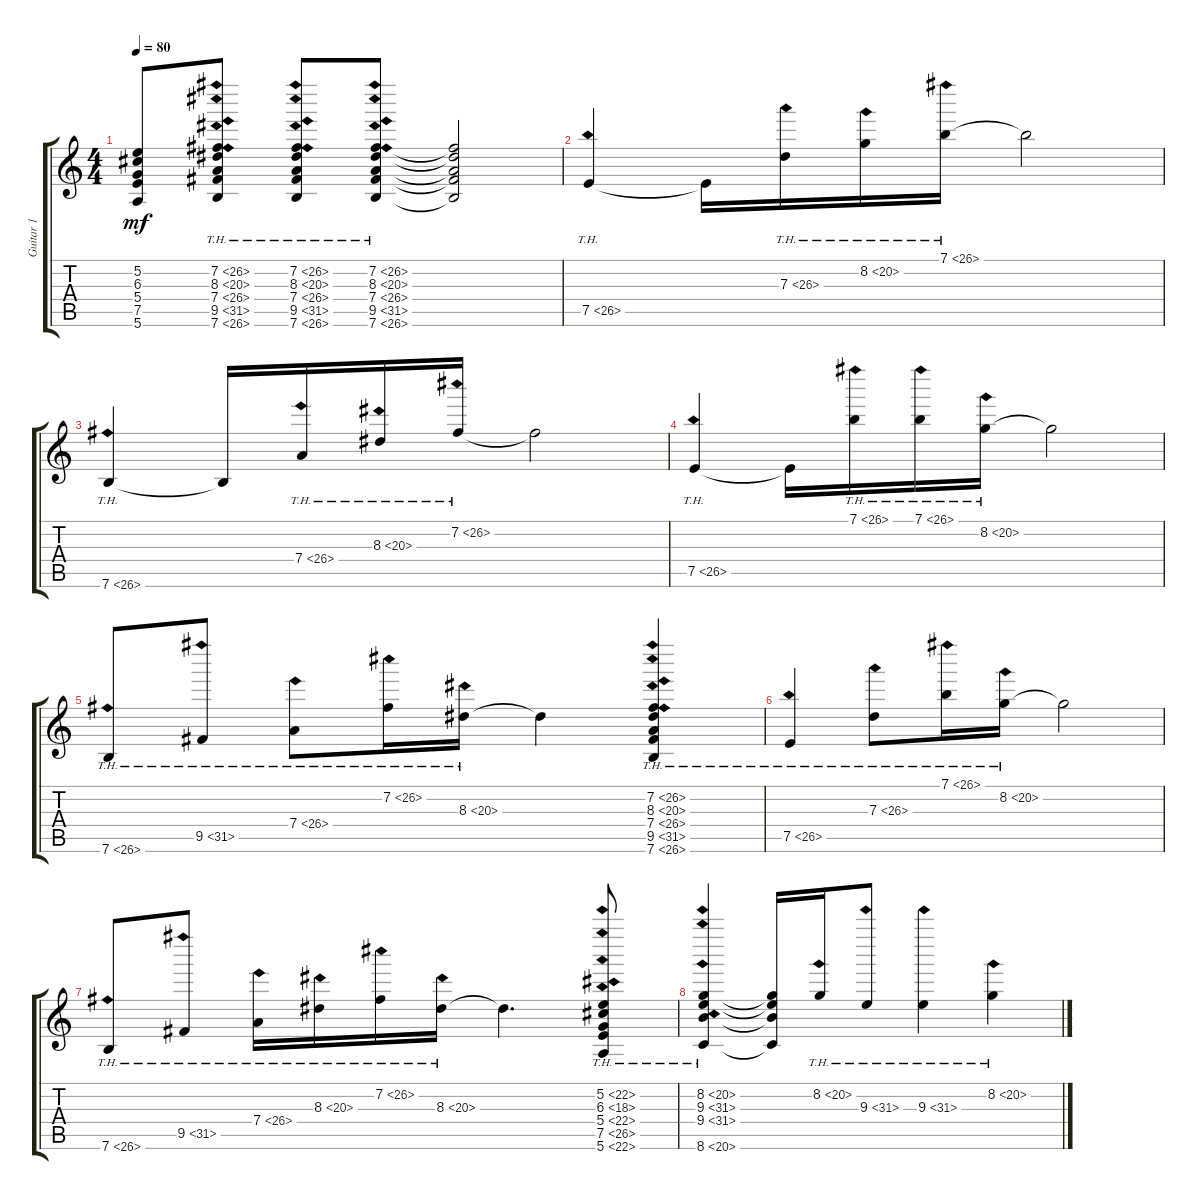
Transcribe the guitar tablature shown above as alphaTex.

\track ("Guitar 1" "Guitar 1") {instrument electricguitarclean}
\staff {score tabs}
\tuning (E4 B3 G3 D3 A2 E2) {hide}
\ts (4 4)
\tempo 80
\clef g2
\ks c
(5.2{t} 6.3{t} 5.4{t} 7.5{t} 5.6{t}).8{dy mf} (7.2{th 19} 8.3{th 12} 7.4{th 19} 9.5{th 22} 7.6{th 19}).8 (7.2{th 19} 8.3{th 12} 7.4{th 19} 9.5{th 22} 7.6{th 19}).8 (7.2{th 19} 8.3{th 12} 7.4{th 19} 9.5{th 22} 7.6{th 19}).8 (7.2{t} 8.3{t} 7.4{t} 9.5{t} 7.6{t}).2 |
7.5{th 19}.4 7.5{t}.16 7.3{th 19}.16 8.2{th 12}.16 7.1{th 19}.16 7.1{t}.2 |
7.6{th 19}.4 7.6{t}.16 7.4{th 19}.16 8.3{th 12}.16 7.2{th 19}.16 7.2{t}.2 |
7.5{th 19}.4 7.5{t}.16 7.1{th 19}.16 7.1{th 19}.16 8.2{th 12}.16 8.2{t}.2 |
7.6{th 19}.8 9.5{th 22}.8 7.4{th 19}.8 7.2{th 19}.16 8.3{th 12}.16 8.3{t}.4 (7.2{th 19} 8.3{th 12} 7.4{th 19} 9.5{th 22} 7.6{th 19}).4 |
7.5{th 19}.4 7.3{th 19}.8 7.1{th 19}.16 8.2{th 12}.16 8.2{t}.2 |
7.6{th 19}.8 9.5{th 22}.8 7.4{th 19}.16 8.3{th 12}.16 7.2{th 19}.16 8.3{th 12}.16 8.3{t}.4{d} (5.2{th 17} 6.3{th 12} 5.4{th 17} 7.5{th 19} 5.6{th 17}).8 |
(8.2{th 12} 9.3{th 22} 9.4{th 22} 8.6{th 12}).4 (8.2{t} 9.3{t} 9.4{t} 8.6{t}).16 8.2{th 12}.16 9.3{th 22}.8 9.3{th 22}.4 8.2{th 12}.4
